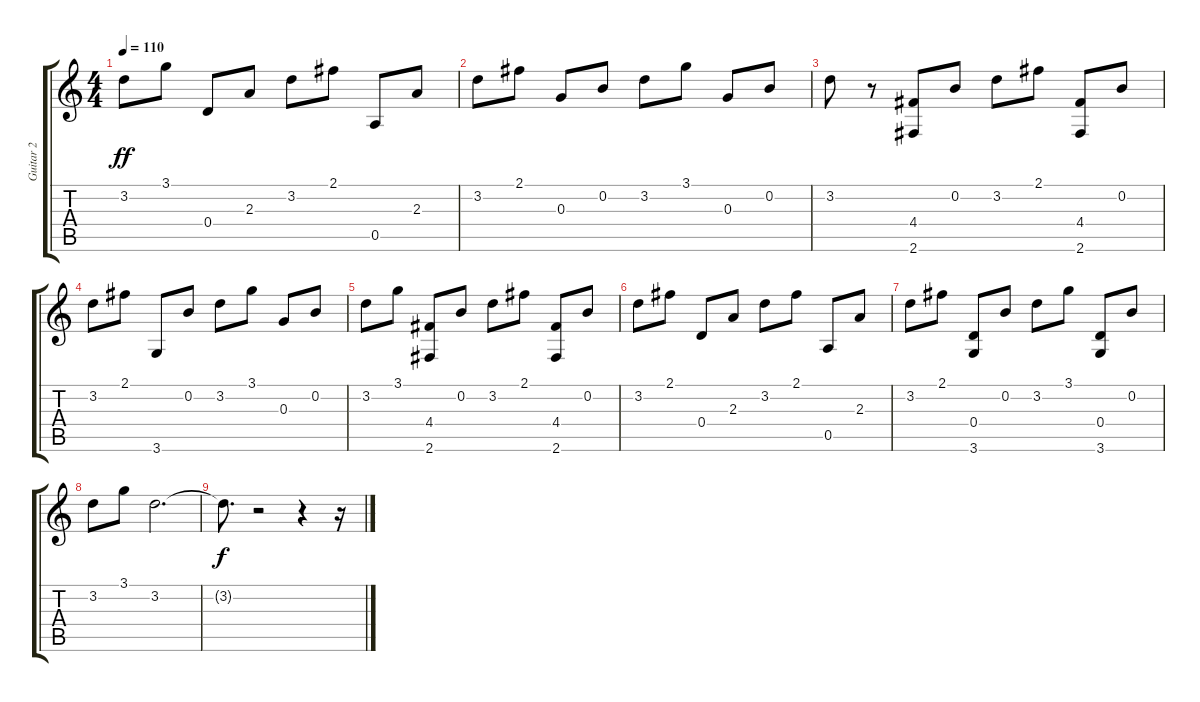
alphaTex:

\track ("Guitar 2" "Guitar 2") {instrument acousticguitarnylon}
\staff {score tabs}
\tuning (E4 B3 G3 D3 A2 E2) {hide}
\ts (4 4)
\tempo 110
\clef g2
\ks c
3.2.8{dy ff} 3.1.8 0.4.8 2.3.8 3.2.8 2.1.8 0.5.8 2.3.8 |
3.2.8 2.1.8 0.3.8 0.2.8 3.2.8 3.1.8 0.3.8 0.2.8 |
3.2.8 r.8 (4.4 2.6).8 0.2.8 3.2.8 2.1.8 (4.4 2.6).8 0.2.8 |
3.2.8 2.1.8 3.6.8 0.2.8 3.2.8 3.1.8 0.3.8 0.2.8 |
3.2.8 3.1.8 (4.4 2.6).8 0.2.8 3.2.8 2.1.8 (4.4 2.6).8 0.2.8 |
3.2.8 2.1.8 0.4.8 2.3.8 3.2.8 2.1.8 0.5.8 2.3.8 |
3.2.8 2.1.8 (0.4 3.6).8 0.2.8 3.2.8 3.1.8 (0.4 3.6).8 0.2.8 |
3.2.8 3.1.8 3.2.2{d} |
3.2{t}.8{d dy f} r.2 r.4 r.16
